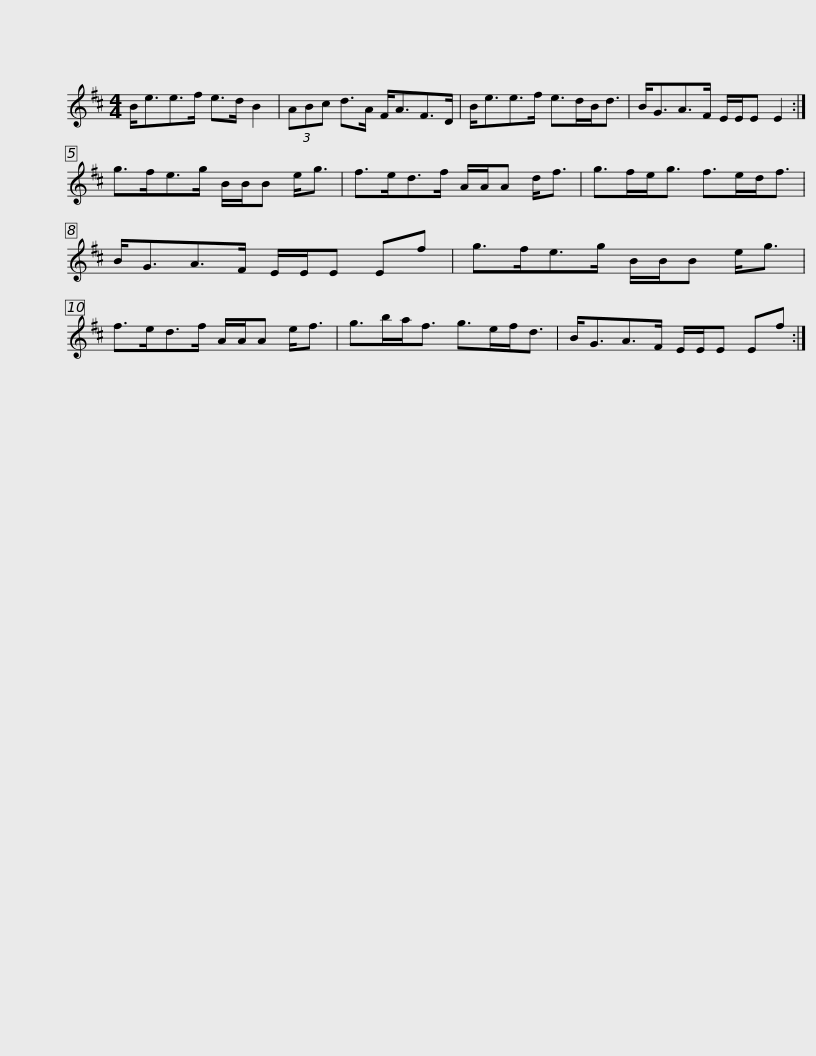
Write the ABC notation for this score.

X:1
L:1/8
M:4/4
I:linebreak $
K:D
V:1 treble
V:1
 B<ee>f e>d B2 | (3ABc d>A F<AF>D | B<ee>f e>dB<d | B<GA>F E/E/E E2 :|$ g>fe>g B/B/B e<g | %5
 f>ed>f A/A/A d<f | g>fe<g f>ed<f | B<GA>F E/E/E Ef |$ g>fe>g B/B/B e<g | f>ed>f A/A/A e<f | %10
 g>ba<f g>ef<d | B<GA>F E/E/E Ef :| %12
